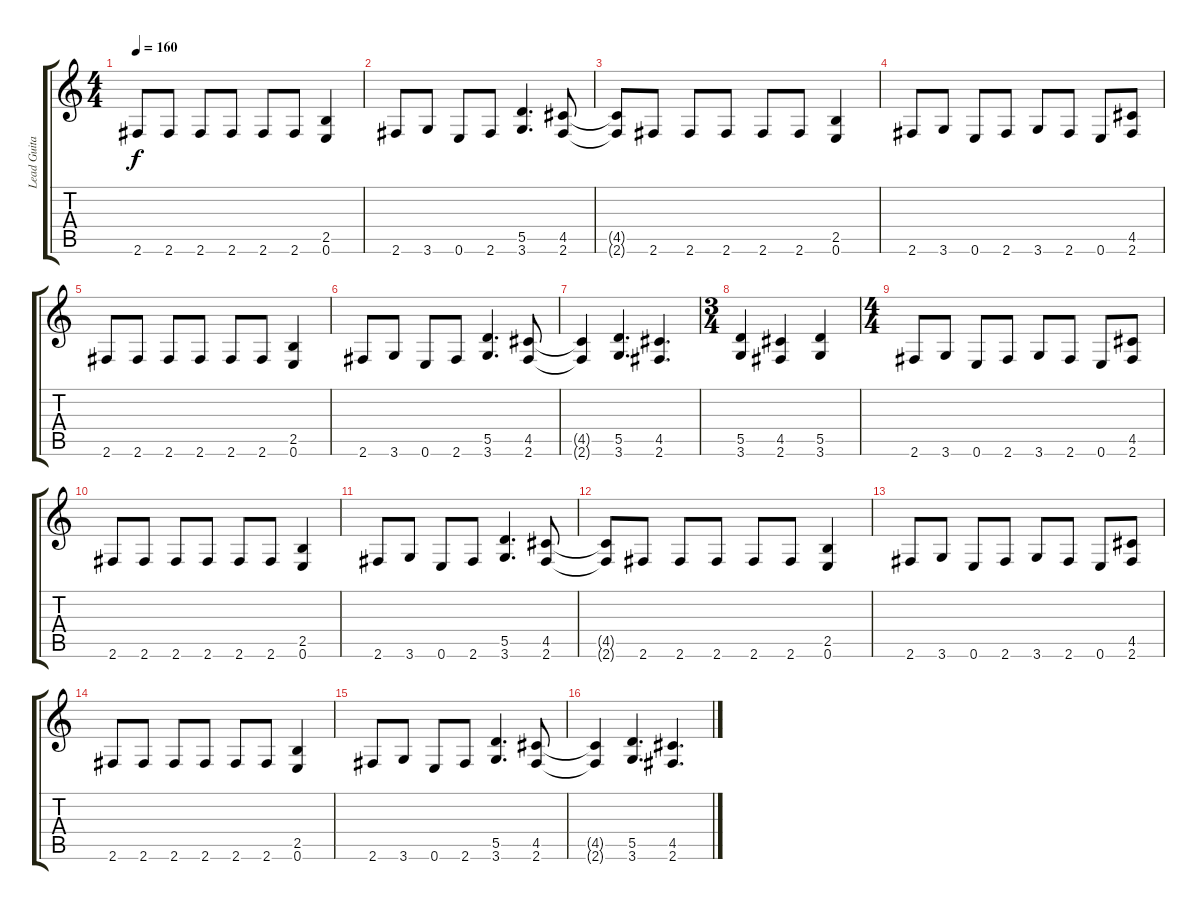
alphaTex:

\track ("Lead Guitar" "Lead Guita") {instrument distortionguitar}
\staff {score tabs}
\tuning (E4 B3 G3 D3 A2 E2) {hide}
\ts (4 4)
\tempo 160
\clef g2
\ks c
2.6.8{dy f} 2.6.8 2.6.8 2.6.8 2.6.8 2.6.8 (2.5 0.6).4 |
2.6.8 3.6.8 0.6.8 2.6.8 (5.5 3.6).4{d} (4.5 2.6).8 |
(4.5{t} 2.6{t}).8 2.6.8 2.6.8 2.6.8 2.6.8 2.6.8 (2.5 0.6).4 |
2.6.8 3.6.8 0.6.8 2.6.8 3.6.8 2.6.8 0.6.8 (4.5 2.6).8 |
2.6.8 2.6.8 2.6.8 2.6.8 2.6.8 2.6.8 (2.5 0.6).4 |
2.6.8 3.6.8 0.6.8 2.6.8 (5.5 3.6).4{d} (4.5 2.6).8 |
(4.5{t} 2.6{t}).4 (5.5 3.6).4{d} (4.5 2.6).4{d} |
\ts (3 4)
(5.5 3.6).4 (4.5 2.6).4 (5.5 3.6).4 |
\ts (4 4)
2.6.8 3.6.8 0.6.8 2.6.8 3.6.8 2.6.8 0.6.8 (4.5 2.6).8 |
2.6.8 2.6.8 2.6.8 2.6.8 2.6.8 2.6.8 (2.5 0.6).4 |
2.6.8 3.6.8 0.6.8 2.6.8 (5.5 3.6).4{d} (4.5 2.6).8 |
(4.5{t} 2.6{t}).8 2.6.8 2.6.8 2.6.8 2.6.8 2.6.8 (2.5 0.6).4 |
2.6.8 3.6.8 0.6.8 2.6.8 3.6.8 2.6.8 0.6.8 (4.5 2.6).8 |
2.6.8 2.6.8 2.6.8 2.6.8 2.6.8 2.6.8 (2.5 0.6).4 |
2.6.8 3.6.8 0.6.8 2.6.8 (5.5 3.6).4{d} (4.5 2.6).8 |
(4.5{t} 2.6{t}).4 (5.5 3.6).4{d} (4.5 2.6).4{d}
